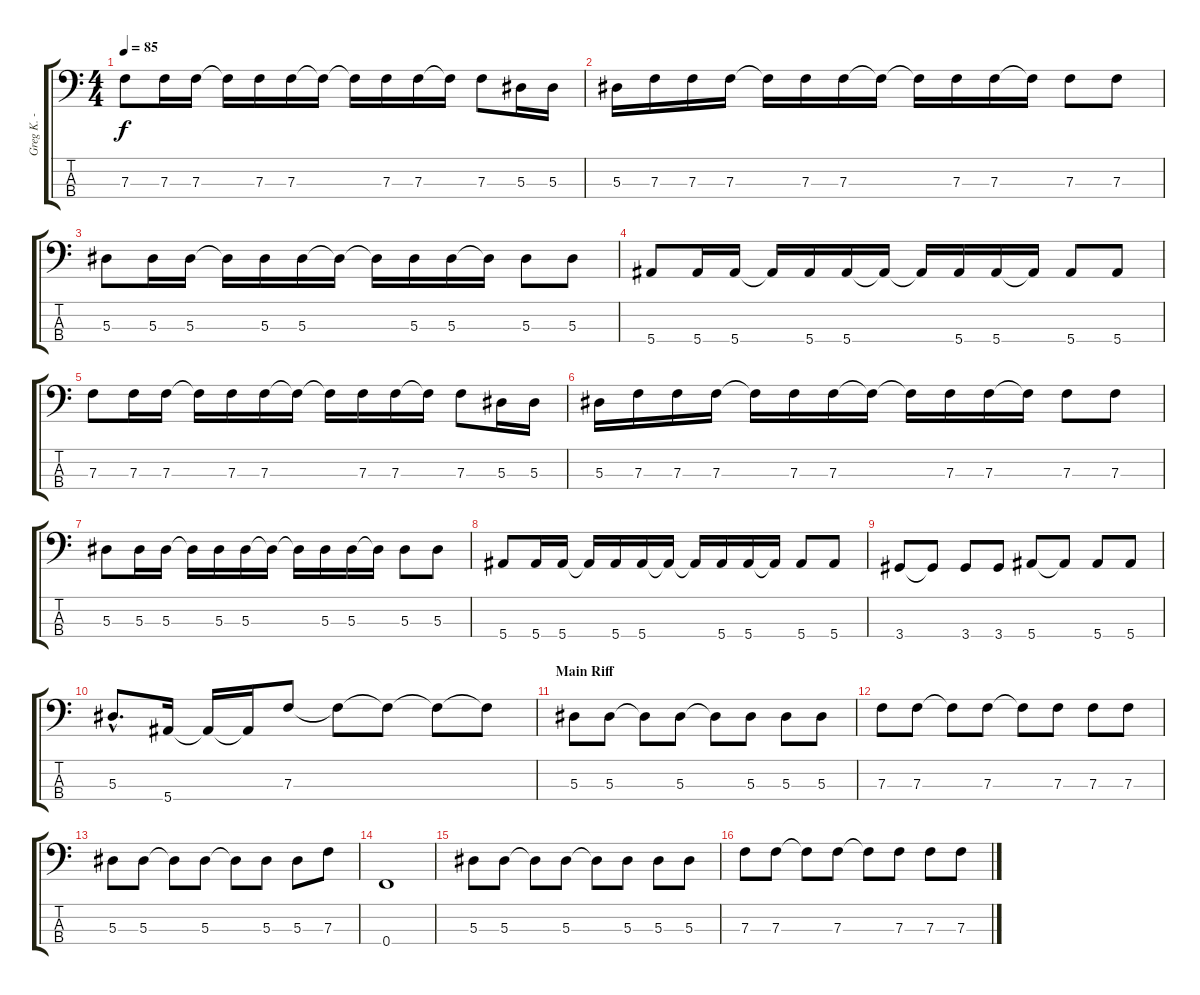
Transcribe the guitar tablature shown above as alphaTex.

\track ("Greg K. - Bass" "Greg K. - ") {instrument electricbassfinger}
\staff {score tabs}
\tuning (Ab2 Eb2 Bb1 F1) {hide}
\ts (4 4)
\tempo 85
\clef f4
\ks c
7.3.8{dy f} 7.3.16 7.3.16 7.3{t}.16 7.3.16 7.3.16 7.3{t}.16 7.3{t}.16 7.3.16 7.3.16 7.3{t}.16 7.3.8 5.3.16 5.3.16 |
5.3.16 7.3.16 7.3.16 7.3.16 7.3{t}.16 7.3.16 7.3.16 7.3{t}.16 7.3{t}.16 7.3.16 7.3.16 7.3{t}.16 7.3.8 7.3.8 |
5.3.8 5.3.16 5.3.16 5.3{t}.16 5.3.16 5.3.16 5.3{t}.16 5.3{t}.16 5.3.16 5.3.16 5.3{t}.16 5.3.8 5.3.8 |
5.4.8 5.4.16 5.4.16 5.4{t}.16 5.4.16 5.4.16 5.4{t}.16 5.4{t}.16 5.4.16 5.4.16 5.4{t}.16 5.4.8 5.4.8 |
7.3.8 7.3.16 7.3.16 7.3{t}.16 7.3.16 7.3.16 7.3{t}.16 7.3{t}.16 7.3.16 7.3.16 7.3{t}.16 7.3.8 5.3.16 5.3.16 |
5.3.16 7.3.16 7.3.16 7.3.16 7.3{t}.16 7.3.16 7.3.16 7.3{t}.16 7.3{t}.16 7.3.16 7.3.16 7.3{t}.16 7.3.8 7.3.8 |
5.3.8 5.3.16 5.3.16 5.3{t}.16 5.3.16 5.3.16 5.3{t}.16 5.3{t}.16 5.3.16 5.3.16 5.3{t}.16 5.3.8 5.3.8 |
5.4.8 5.4.16 5.4.16 5.4{t}.16 5.4.16 5.4.16 5.4{t}.16 5.4{t}.16 5.4.16 5.4.16 5.4{t}.16 5.4.8 5.4.8 |
3.4.8 3.4{t}.8 3.4.8 3.4.8 5.4.8 5.4{t}.8 5.4.8 5.4.8 |
5.3{hac}.8{d} 5.4.16 5.4{t}.16 5.4{t}.16 7.3.8 7.3{t}.8 7.3{t}.8 7.3{t}.8 7.3{t}.8 |
\section ("" "Main Riff")
5.3.8 5.3.8 5.3{t}.8 5.3.8 5.3{t}.8 5.3.8 5.3.8 5.3.8 |
7.3.8 7.3.8 7.3{t}.8 7.3.8 7.3{t}.8 7.3.8 7.3.8 7.3.8 |
5.3.8 5.3.8 5.3{t}.8 5.3.8 5.3{t}.8 5.3.8 5.3.8 7.3.8 |
0.4.1 |
5.3.8 5.3.8 5.3{t}.8 5.3.8 5.3{t}.8 5.3.8 5.3.8 5.3.8 |
7.3.8 7.3.8 7.3{t}.8 7.3.8 7.3{t}.8 7.3.8 7.3.8 7.3.8
